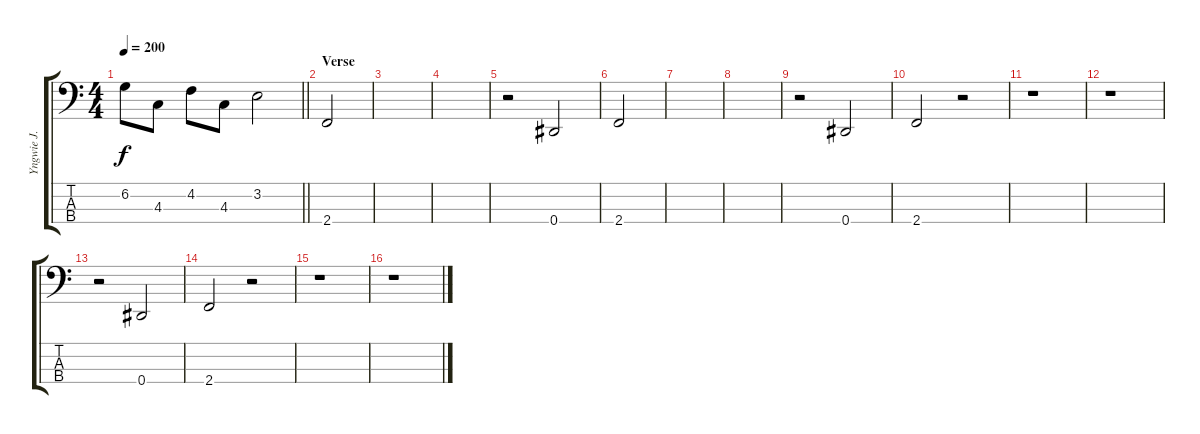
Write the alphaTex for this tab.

\track ("Yngwie J. Malmsteen" "Yngwie J. ") {instrument electricbassfinger}
\staff {score tabs}
\tuning (Gb2 Db2 Ab1 Eb1) {hide}
\ts (4 4)
\tempo 200
\clef f4
\barLineRight lightlight
\ks c
6.2.8{dy f} 4.3.8 4.2.8 4.3.8 3.2.2 |
\section ("" "Verse")
2.4.2 |
|
|
r.2 0.4.2 |
2.4.2 |
|
|
r.2 0.4.2 |
2.4.2 r.2 |
r.1 |
r.1 |
r.2 0.4.2 |
2.4.2 r.2 |
r.1 |
r.1
